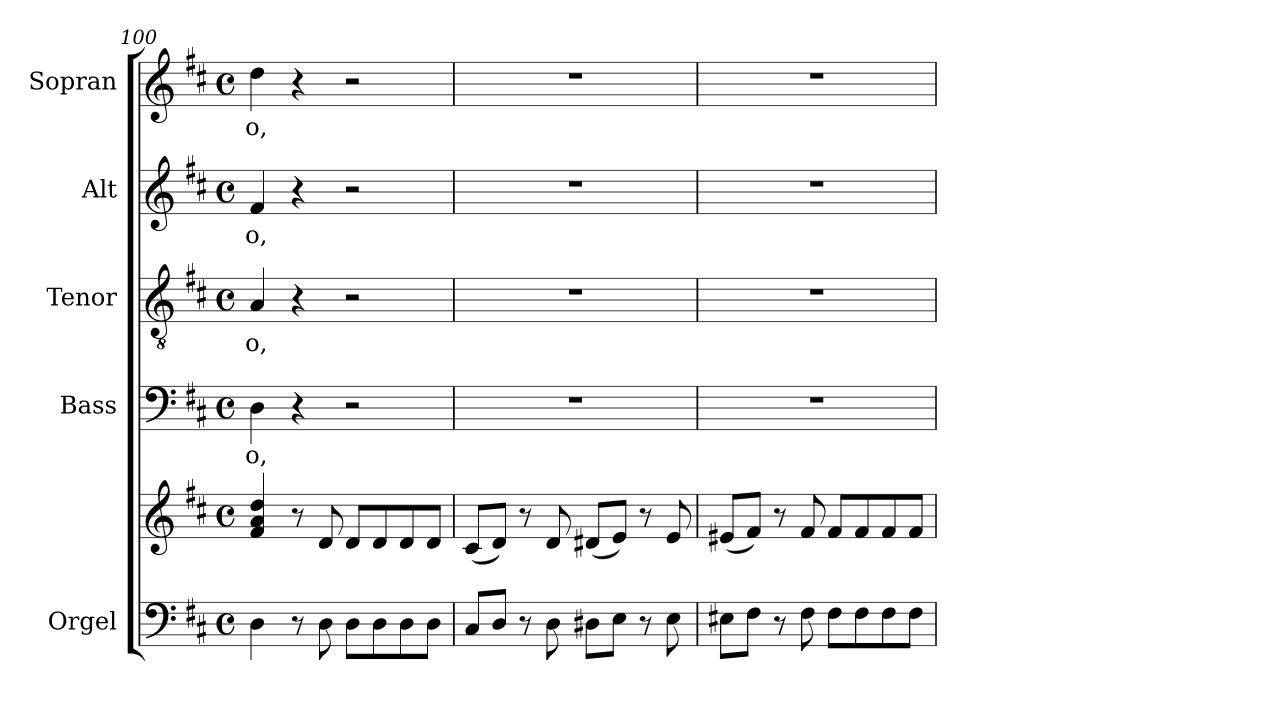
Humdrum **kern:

**kern	**kern	**kern	**text	**kern	**text	**kern	**text	**kern	**text
*part5	*part5	*part4	*part4	*part3	*part3	*part2	*part2	*part1	*part1
*staff6	*staff5	*staff4	*staff4	*staff3	*staff3	*staff2	*staff2	*staff1	*staff1
*I"Orgel	*	*I"Bass	*	*I"Tenor	*	*I"Alt	*	*I"Sopran	*
*I'Org.	*	*I'B.	*	*I'T.	*	*I'A.	*	*I'S.	*
*clefF4	*clefG2	*clefF4	*	*clefGv2	*	*clefG2	*	*clefG2	*
*k[f#c#]	*k[f#c#]	*k[f#c#]	*	*k[f#c#]	*	*k[f#c#]	*	*k[f#c#]	*
*D:	*D:	*D:	*	*D:	*	*D:	*	*D:	*
*M4/4	*M4/4	*M4/4	*	*M4/4	*	*M4/4	*	*M4/4	*
*met(c)	*met(c)	*met(c)	*	*met(c)	*	*met(c)	*	*met(c)	*
=100	=100	=100	=100	=100	=100	=100	=100	=100	=100
!	!	!	!LO:LY:b	!	!LO:LY:b	!	!LO:LY:b	!	!LO:LY:b
4D\	4f#/ 4a/ 4dd/	4D\	-o,	4A/	-o,	4f#/	-o,	4dd\	-o,
8r	8r	4r	.	4r	.	4r	.	4r	.
8D\	8d/	.	.	.	.	.	.	.	.
8D\L	8d/L	2r	.	2r	.	2r	.	2r	.
8D\	8d/	.	.	.	.	.	.	.	.
8D\	8d/	.	.	.	.	.	.	.	.
8D\J	8d/J	.	.	.	.	.	.	.	.
=101	=101	=101	=101	=101	=101	=101	=101	=101	=101
8C#/L	(<8c#/L	1r	.	1r	.	1r	.	1r	.
8D/J	8d/J)	.	.	.	.	.	.	.	.
8r	8r	.	.	.	.	.	.	.	.
8D\	8d/	.	.	.	.	.	.	.	.
8D#X\L	(<8d#X/L	.	.	.	.	.	.	.	.
8E\J	8e/J)	.	.	.	.	.	.	.	.
8r	8r	.	.	.	.	.	.	.	.
8E\	8e/	.	.	.	.	.	.	.	.
=102	=102	=102	=102	=102	=102	=102	=102	=102	=102
8E#X\L	(<8e#X/L	1r	.	1r	.	1r	.	1r	.
8F#\J	8f#/J)	.	.	.	.	.	.	.	.
8r	8r	.	.	.	.	.	.	.	.
8F#\	8f#/	.	.	.	.	.	.	.	.
8F#\L	8f#/L	.	.	.	.	.	.	.	.
8F#\	8f#/	.	.	.	.	.	.	.	.
8F#\	8f#/	.	.	.	.	.	.	.	.
8F#\J	8f#/J	.	.	.	.	.	.	.	.
=	=	=	=	=	=	=	=	=	=
*-	*-	*-	*-	*-	*-	*-	*-	*-	*-
